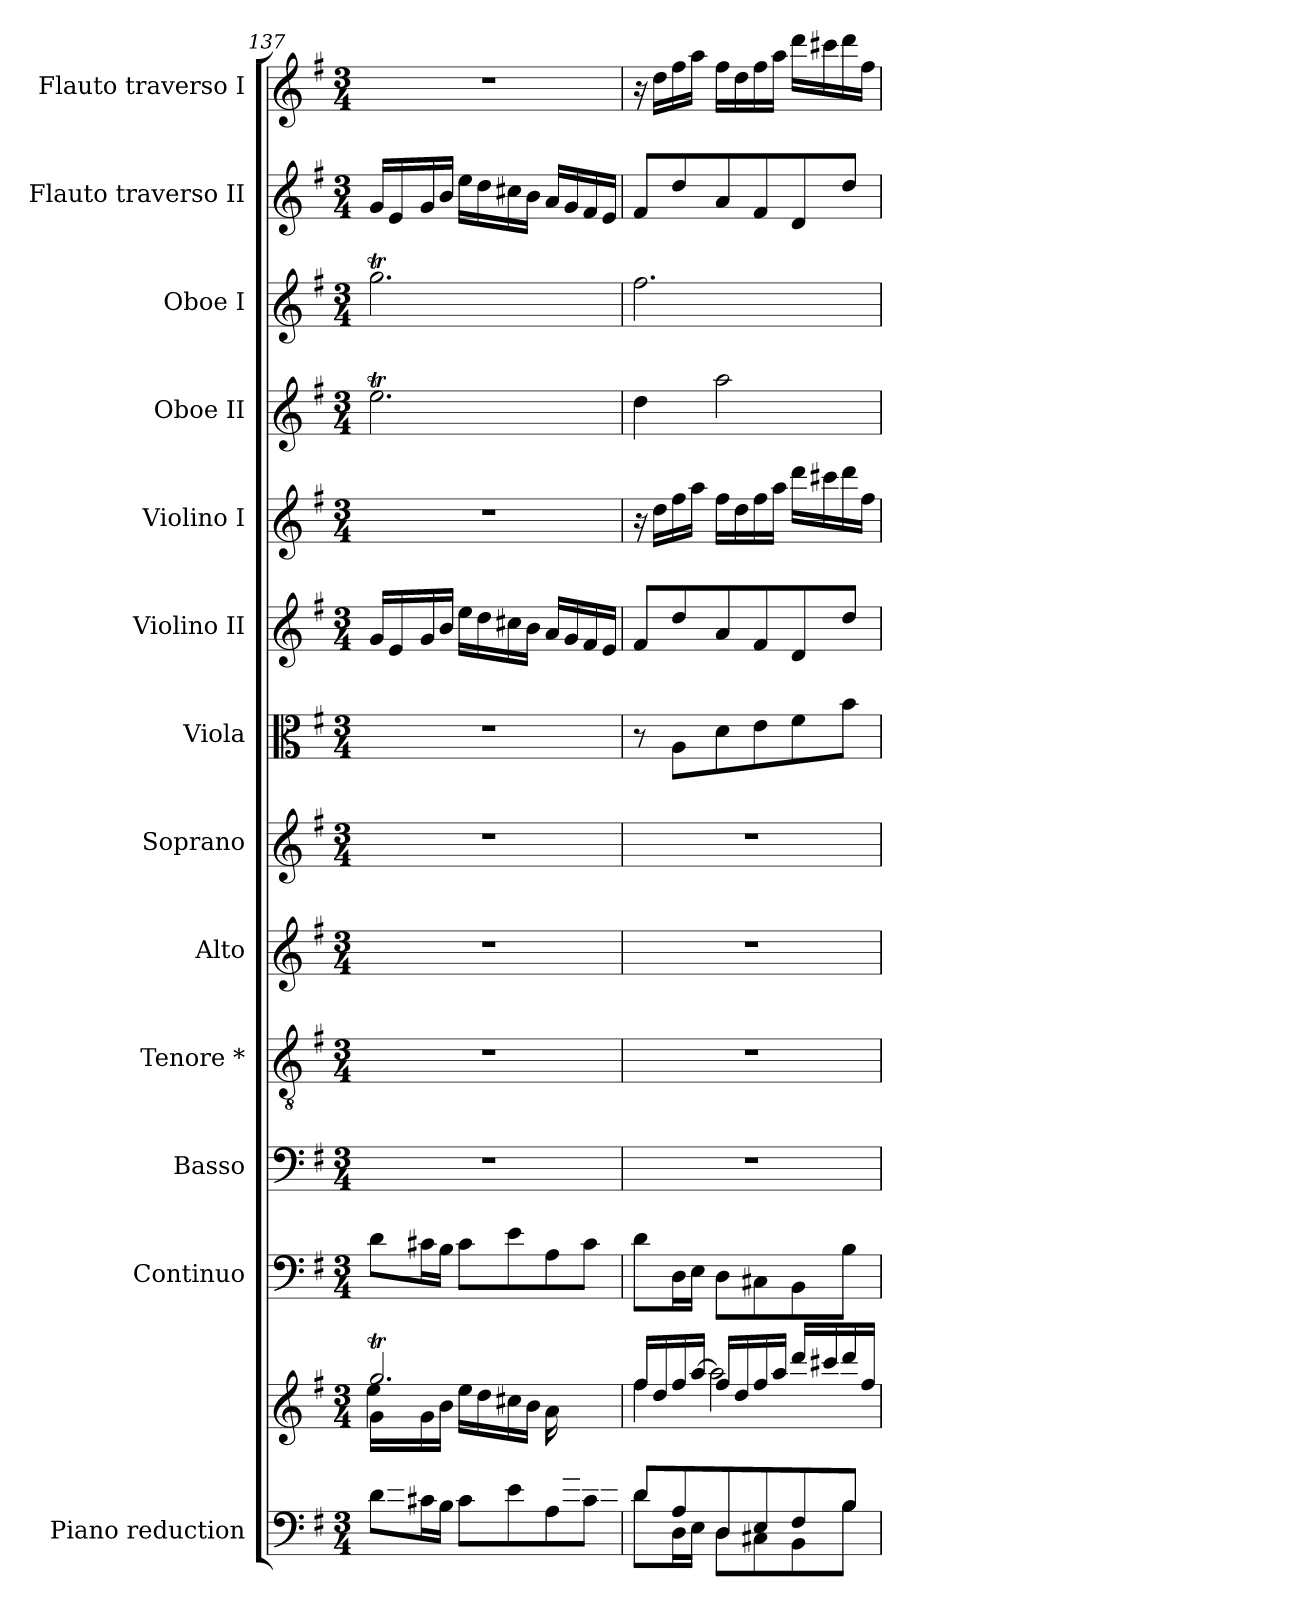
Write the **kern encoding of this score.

**kern	**kern	**kern	**kern	**kern	**kern	**kern	**kern	**kern	**kern	**kern	**kern	**kern	**kern
*part13	*part13	*part12	*part11	*part10	*part9	*part8	*part7	*part6	*part5	*part4	*part3	*part2	*part1
*staff14	*staff13	*staff12	*staff11	*staff10	*staff9	*staff8	*staff7	*staff6	*staff5	*staff4	*staff3	*staff2	*staff1
*I"Piano reduction	*	*I"Continuo	*I"Basso	*I"Tenore *	*I"Alto	*I"Soprano	*I"Viola	*I"Violino II	*I"Violino I	*I"Oboe II	*I"Oboe I	*I"Flauto traverso II	*I"Flauto traverso I
*I'Pno	*	*	*	*	*	*	*I'Vla	*I'Vln	*I'Vln	*I'Ob	*I'Ob	*	*
*clefF4	*clefG2	*clefF4	*clefF4	*clefGv2	*clefG2	*clefG2	*clefC3	*clefG2	*clefG2	*clefG2	*clefG2	*clefG2	*clefG2
*k[f#]	*k[f#]	*k[f#]	*k[f#]	*k[f#]	*k[f#]	*k[f#]	*k[f#]	*k[f#]	*k[f#]	*k[f#]	*k[f#]	*k[f#]	*k[f#]
*M3/4	*M3/4	*M3/4	*M3/4	*M3/4	*M3/4	*M3/4	*M3/4	*M3/4	*M3/4	*M3/4	*M3/4	*M3/4	*M3/4
=137	=137	=137	=137	=137	=137	=137	=137	=137	=137	=137	=137	=137	=137
*^	*^	*	*	*	*	*	*	*	*	*	*	*	*
*	*	*	*^	*	*	*	*	*	*	*	*	*	*	*	*
16ryy	8d\L	2.ggT/	16g\LL	4ee\	8d\L	2.r	2.r	2.r	2.r	2.r	16g/LL	2.r	2.eeT\	2.ggT\	16g/LL	2.r
16e/	.	.	16ryy	.	.	.	.	.	.	.	16e/	.	.	.	16e/	.
4..ryy	16c#X\L	.	16g\	.	16c#X\L	.	.	.	.	.	16g/	.	.	.	16g/	.
.	16B\JJ	.	16b\JJ	.	16B\JJ	.	.	.	.	.	16b/JJ	.	.	.	16b/JJ	.
.	8c#\L	.	16ee\LL	2ryy	8c#\L	.	.	.	.	.	16ee\LL	.	.	.	16ee\LL	.
.	.	.	16dd\	.	.	.	.	.	.	.	16dd\	.	.	.	16dd\	.
.	8e\	.	16cc#X\	.	8e\	.	.	.	.	.	16cc#X\	.	.	.	16cc#X\	.
.	.	.	16b\JJ	.	.	.	.	.	.	.	16b\JJ	.	.	.	16b\JJ	.
.	8A\	.	16a\LL	.	8A\	.	.	.	.	.	16a/LL	.	.	.	16a/LL	.
16g/	.	.	8.ryy	.	.	.	.	.	.	.	16g/	.	.	.	16g/	.
16f#/	8c#\J	.	.	.	8c#\J	.	.	.	.	.	16f#/	.	.	.	16f#/	.
16e/JJ	.	.	.	.	.	.	.	.	.	.	16e/JJ	.	.	.	16e/JJ	.
*	*	*	*v	*v	*	*	*	*	*	*	*	*	*	*	*	*
=138	=138	=138	=138	=138	=138	=138	=138	=138	=138	=138	=138	=138	=138	=138	=138
8d/L	8d\L	16ff#/LL	4ff#\	8d\L	2.r	2.r	2.r	2.r	8r	8f#/L	16r	4dd\	2.ff#\	8f#/L	16r
.	.	16dd/	.	.	.	.	.	.	.	.	16dd\LL	.	.	.	16dd\LL
8A/	16D\L	16ff#/	.	16D\L	.	.	.	.	8A\L	8dd/	16ff#\	.	.	8dd/	16ff#\
.	16E\JJ	[<16aa/JJ	.	16E\JJ	.	.	.	.	.	.	16aa\JJ	.	.	.	16aa\JJ
8D/	8D\L	16ff#/LL	2aa\]	8D\L	.	.	.	.	8d\	8a/	16ff#\LL	2aa\	.	8a/	16ff#\LL
.	.	16dd/	.	.	.	.	.	.	.	.	16dd\	.	.	.	16dd\
8E/	8C#X\	16ff#/	.	8C#X\	.	.	.	.	8e\	8f#/	16ff#\	.	.	8f#/	16ff#\
.	.	16aa/JJ	.	.	.	.	.	.	.	.	16aa\JJ	.	.	.	16aa\JJ
8F#/	8BB\	16ddd/LL	.	8BB\	.	.	.	.	8f#\	8d/	16ddd\LL	.	.	8d/	16ddd\LL
.	.	16ccc#X/	.	.	.	.	.	.	.	.	16ccc#X\	.	.	.	16ccc#X\
8B/J	8B\J	16ddd/	.	8B\J	.	.	.	.	8b\J	8dd/J	16ddd\	.	.	8dd/J	16ddd\
.	.	16ff#/JJ	.	.	.	.	.	.	.	.	16ff#\JJ	.	.	.	16ff#\JJ
*v	*v	*	*	*	*	*	*	*	*	*	*	*	*	*	*
*	*v	*v	*	*	*	*	*	*	*	*	*	*	*	*
=	=	=	=	=	=	=	=	=	=	=	=	=	=
*-	*-	*-	*-	*-	*-	*-	*-	*-	*-	*-	*-	*-	*-
